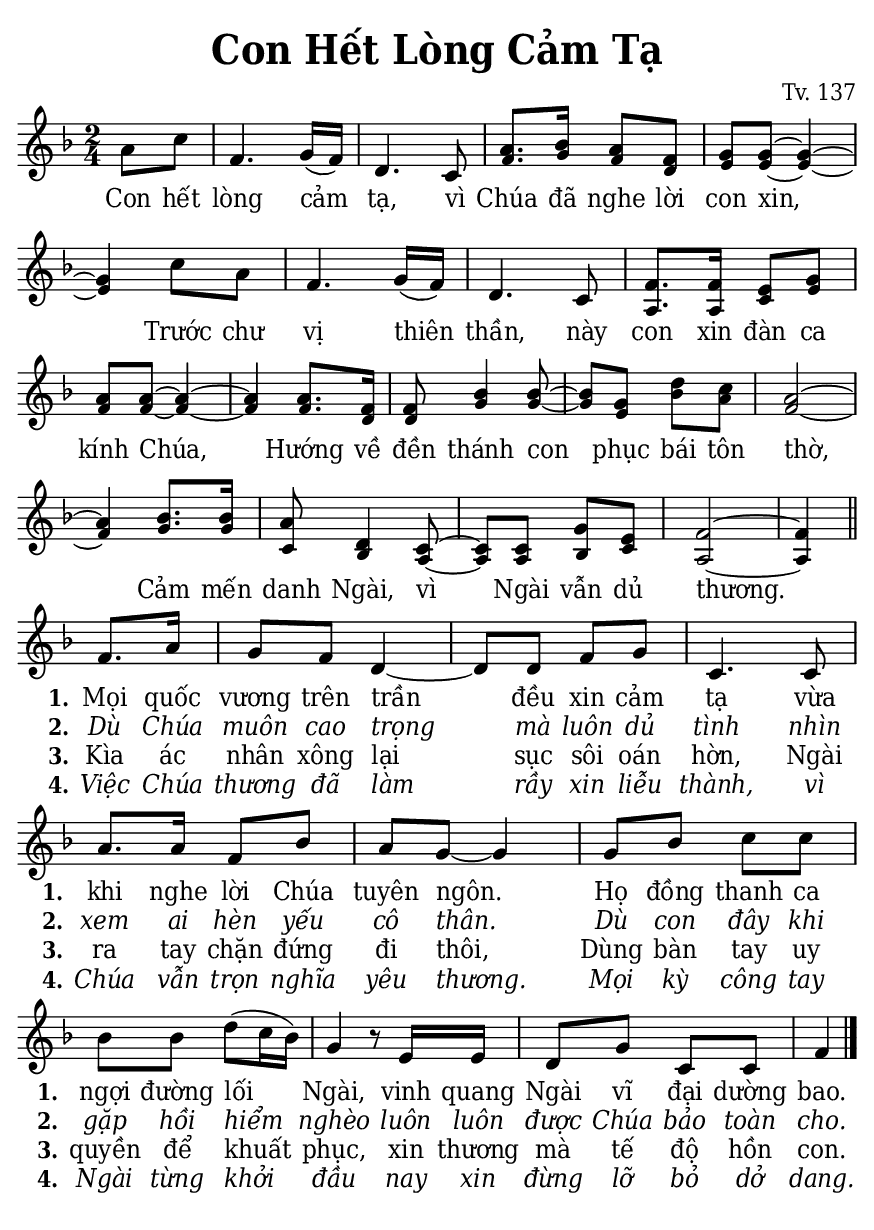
% Cài đặt chung\
\version "2.22.1"
\include "english.ly"

\header {
  title = \markup { \fontsize #1 "Con Hết Lòng Cảm Tạ" }
  composer = "Tv. 137"
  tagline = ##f
}

% Nhạc phiên khúc
nhacPhienKhucSop = \relative c'' {
  \partial 4 a8 c |
  f,4. g16 (f) |
  d4. c8 |
  a'8. bf16 a8 f |
  g g ~ g4 ~ |
  g c8 a |
  f4. g16 (f) |
  d4. c8 |
  f8. f16 e8 g |
  a8 a ~ a4 ~ |
  a a8. f16 |
  f8 bf4 bf8 ~ |
  bf g d' c |
  a2 ~ |
  a4 bf8. bf16 |
  a8 d,4 c8 ~ |
  c c g' e |
  f2 ~ |
  f4 \bar "||" \break
  
  f8. a16 |
  g8 f d4 ~ |
  d8 d f g |
  c,4. c8 |
  a'8. a16 f8 bf |
  a g ~ g4 |
  g8 bf c c |
  bf bf d (c16 bf) |
  g4 r8 e16 e |
  d8 g c, c |
  f4 \bar "|."
}

nhacPhienKhucAlto = \relative c'' {
  a8 c |
  f,4. g16 (f) |
  d4. c8 |
  f8. g16 f8 d |
  e e ~ e4 ~ |
  e c'8 a |
  f4. g16 (f) |
  d4. c8 |
  a8. a16 c8 e |
  f f ~ f4 ~ |
  f f8. d16 |
  d8 g4 g8 ~ |
  g e bf' a |
  f2 ~ |
  f4 g8. g16 |
  c,8 bf4 a8 ~ |
  a a bf c |
  a2 ~ |
  a4
}

% Lời phiên khúc
loiPhienKhucSop = \lyrics {
  %\set stanza = "ĐK:"
  Con hết lòng cảm tạ,
  vì Chúa đã nghe lời con xin,
  Trước chư vị thiên thần,
  này con xin đàn ca kính Chúa,
  Hướng về đền thánh con phục bái tôn thờ,
  Cảm mến danh Ngài,
  vì Ngài vẫn dủ thương.
  <<
    {
      \set stanza = "1."
      Mọi quốc vương trên trần đều xin cảm tạ
      vừa khi nghe lời Chúa tuyên ngôn.
      Họ đồng thanh ca ngợi đường lối Ngài,
      vinh quang Ngài vĩ đại dường bao.
    }
    \new Lyrics {
	    \set associatedVoice = "beSop"
	    \set stanza = "2."
      \override Lyrics.LyricText.font-shape = #'italic
	    Dù Chúa muôn cao trọng mà luôn dủ tình
	    nhìn xem ai hèn yếu cô thân.
	    Dù con đây khi gặp hồi hiểm nghèo
	    luôn luôn được Chúa bảo toàn cho.
    }
    \new Lyrics {
	    \set associatedVoice = "beSop"
	    \set stanza = "3."
	    Kìa ác nhân xông lại sục sôi oán hờn,
	    Ngài ra tay chặn đứng đi thôi,
	    Dùng bàn tay uy quyền để khuất phục,
	    xin thương mà tế độ hồn con.
    }
    \new Lyrics {
	    \set associatedVoice = "beSop"
	    \set stanza = "4."
      \override Lyrics.LyricText.font-shape = #'italic
	    Việc Chúa thương đã làm rầy xin liễu thành,
	    vì Chúa vẫn trọn nghĩa yêu thương.
	    Mọi kỳ công tay Ngài từng khởi đầu
	    nay xin đừng lỡ bỏ dở dang.
    }
  >>
}

% Dàn trang
\paper {
  #(set-paper-size "a5")
  top-margin = 3\mm
  bottom-margin = 3\mm
  left-margin = 3\mm
  right-margin = 3\mm
  indent = #0
  #(define fonts
	 (make-pango-font-tree "Deja Vu Serif Condensed"
	 		       "Deja Vu Serif Condensed"
			       "Deja Vu Serif Condensed"
			       (/ 20 20)))
  print-page-number = ##f
  page-count = 1
}

TongNhip = {
  \key f \major \time 2/4
  \set Timing.beamExceptions = #'()
  \set Timing.baseMoment = #(ly:make-moment 1/4)
}

% mã nguồn cho những chức năng chưa hỗ trợ trong phiên bản lilypond hiện tại
% cung cấp bởi cộng đồng lilypond khi gửi email đến lilypond-user@gnu.org
% Đổi kích thước nốt cho bè phụ
notBePhu =
#(define-music-function (font-size music) (number? ly:music?)
   (for-some-music
     (lambda (m)
       (if (music-is-of-type? m 'rhythmic-event)
           (begin
             (set! (ly:music-property m 'tweaks)
                   (cons `(font-size . ,font-size)
                         (ly:music-property m 'tweaks)))
             #t)
           #f))
     music)
   music)

% in số phiên khúc trên mỗi dòng
#(define (add-grob-definition grob-name grob-entry)
    (set! all-grob-descriptions
          (cons ((@@ (lily) completize-grob-entry)
                 (cons grob-name grob-entry))
                all-grob-descriptions)))

#(add-grob-definition
   'StanzaNumberSpanner
   `((direction . ,LEFT)
     (font-series . bold)
     (padding . 1)
     (side-axis . ,X)
     (stencil . ,ly:text-interface::print)
     (X-offset . ,ly:side-position-interface::x-aligned-side)
     (Y-extent . ,grob::always-Y-extent-from-stencil)
     (meta . ((class . Spanner)
              (interfaces . (font-interface
                             side-position-interface
                             stanza-number-interface
                             text-interface))))))

\layout {
   \context {
     \Global
     \grobdescriptions #all-grob-descriptions
   }
   \context {
     \Score
     \remove Stanza_number_align_engraver
     \consists
       #(lambda (context)
          (let ((texts '())
                (syllables '()))
            (make-engraver
             (acknowledgers
              ((stanza-number-interface engraver grob source-engraver)
                 (set! texts (cons grob texts)))
              ((lyric-syllable-interface engraver grob source-engraver)
                 (set! syllables (cons grob syllables))))
             ((stop-translation-timestep engraver)
                (for-each
                 (lambda (text)
                   (for-each
                    (lambda (syllable)
                      (ly:pointer-group-interface::add-grob text
'side-support-elements syllable))
                    syllables))
                 texts)
                (set! syllables '())))))
   }
   \context {
     \Lyrics
     \remove Stanza_number_engraver
     \consists
       #(lambda (context)
          (let ((text #f)
                (last-stanza #f))
            (make-engraver
             ((process-music engraver)
                (let ((stanza (ly:context-property context 'stanza #f)))
                  (if (and stanza (not (equal? stanza last-stanza)))
                      (let ((column (ly:context-property context
'currentCommandColumn)))
                        (set! last-stanza stanza)
                        (if text
                            (ly:spanner-set-bound! text RIGHT column))

                        (set! text (ly:engraver-make-grob engraver
'StanzaNumberSpanner '()))
                        (ly:grob-set-property! text 'text stanza)
                        (ly:spanner-set-bound! text LEFT column)))))
             ((finalize engraver)
                (if text
                    (let ((column (ly:context-property context
'currentCommandColumn)))
                      (ly:spanner-set-bound! text RIGHT column)))))))
     \override StanzaNumberSpanner.horizon-padding = 10000
   }
}
% kết thúc mã nguồn

\score {
  \new ChoirStaff <<
    \new Staff \with {
        \consists "Merge_rests_engraver"
        printPartCombineTexts = ##f
      }
      <<
      \new Voice \TongNhip \partCombine 
        \nhacPhienKhucSop
        \notBePhu -1 { \nhacPhienKhucAlto }
      \new NullVoice = beSop \nhacPhienKhucSop
      \new Lyrics \lyricsto beSop \loiPhienKhucSop
      >>
  >>
  \layout {
    \override Lyrics.LyricSpace.minimum-distance = #1
    \override Score.BarNumber.break-visibility = ##(#f #f #f)
    \override Score.SpacingSpanner.uniform-stretching = ##t
  } 
}
